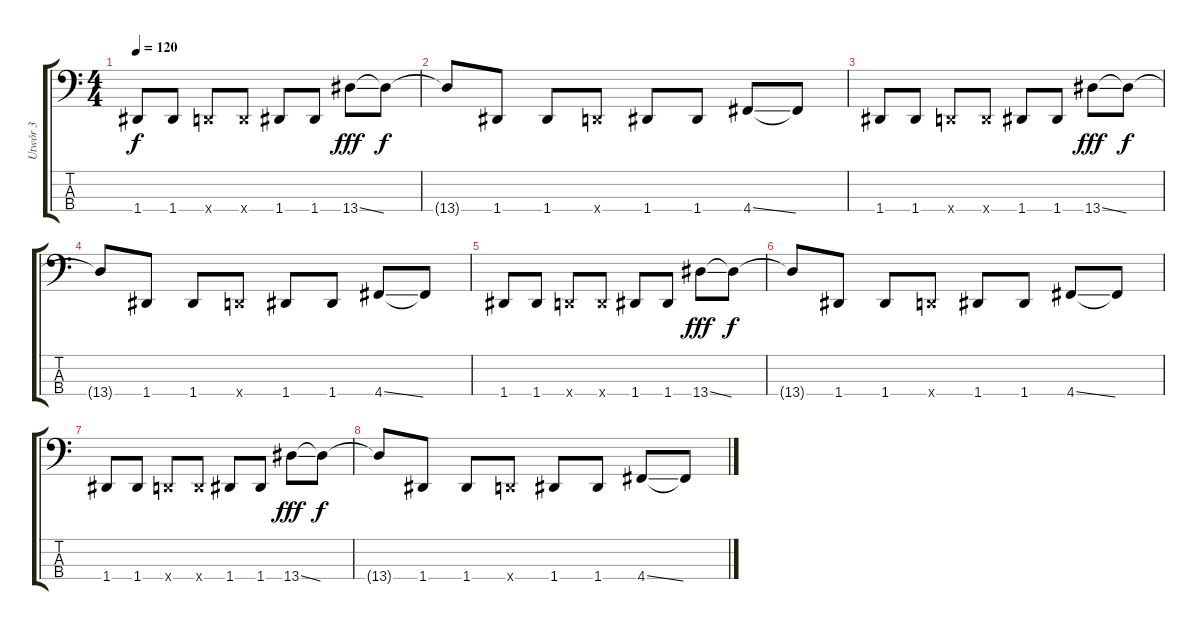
\track ("Utwór 3" "Utwór 3") {instrument electricbasspick}
\staff {score tabs}
\tuning (G2 D2 A1 D1) {hide}
\ts (4 4)
\tempo 120
\clef f4
\ks c
1.4.8{dy f} 1.4.8 0.4{x}.8 0.4{x}.8 1.4.8 1.4.8 13.4{ss}.8{dy fff} 13.4{t}.8{dy f} |
13.4{t}.8 1.4.8 1.4.8 0.4{x}.8 1.4.8 1.4.8 4.4{ss}.8 4.4{t}.8 |
1.4.8 1.4.8 0.4{x}.8 0.4{x}.8 1.4.8 1.4.8 13.4{ss}.8{dy fff} 13.4{t}.8{dy f} |
13.4{t}.8 1.4.8 1.4.8 0.4{x}.8 1.4.8 1.4.8 4.4{ss}.8 4.4{t}.8 |
1.4.8 1.4.8 0.4{x}.8 0.4{x}.8 1.4.8 1.4.8 13.4{ss}.8{dy fff} 13.4{t}.8{dy f} |
13.4{t}.8 1.4.8 1.4.8 0.4{x}.8 1.4.8 1.4.8 4.4{ss}.8 4.4{t}.8 |
1.4.8 1.4.8 0.4{x}.8 0.4{x}.8 1.4.8 1.4.8 13.4{ss}.8{dy fff} 13.4{t}.8{dy f} |
13.4{t}.8 1.4.8 1.4.8 0.4{x}.8 1.4.8 1.4.8 4.4{ss}.8 4.4{t}.8
